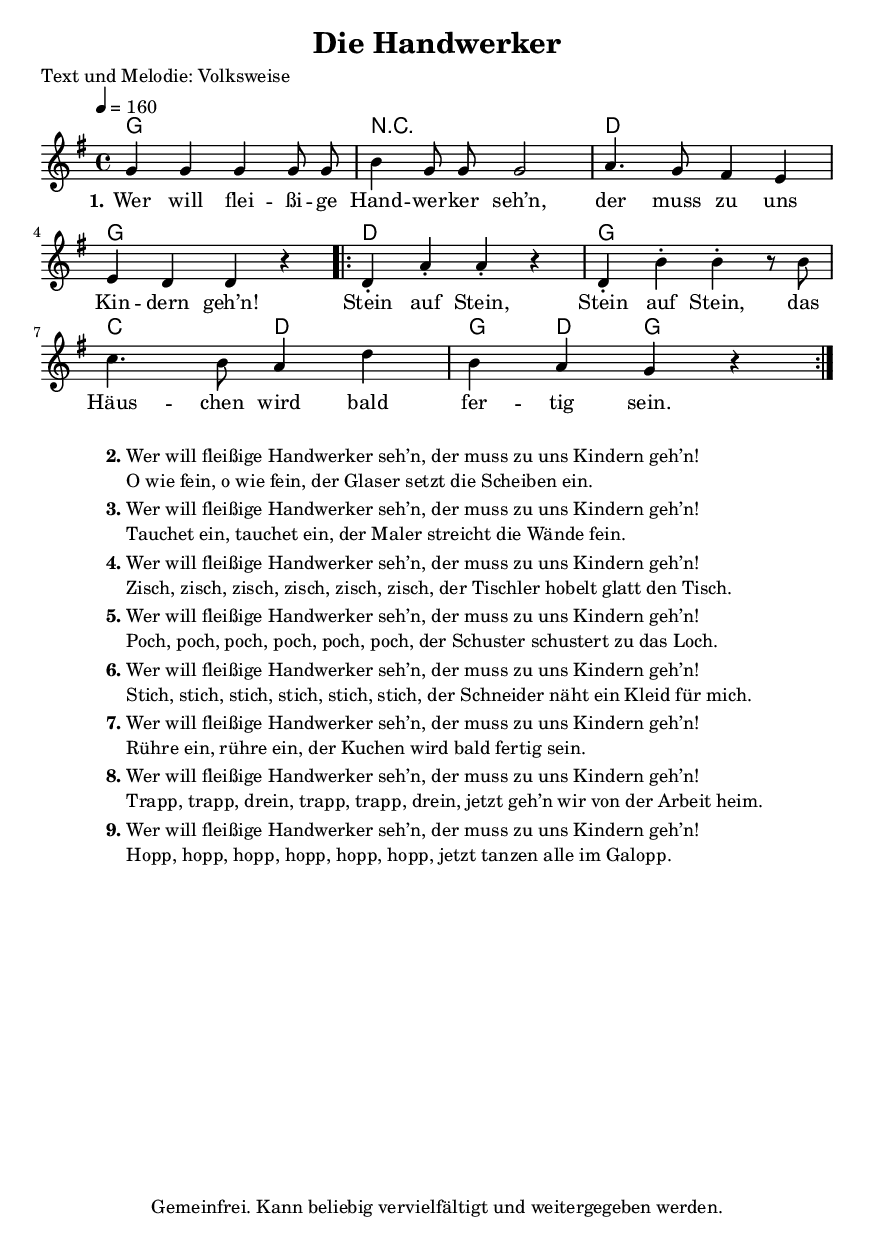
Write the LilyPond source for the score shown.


\version "2.12.3"

\include "default.ly"
\header {
  title = "Die Handwerker"
  poet = "Text und Melodie: Volksweise"
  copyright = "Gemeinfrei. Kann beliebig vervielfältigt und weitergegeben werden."
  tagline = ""
id="565127d0cb57201532f1532d38bfe9f24534641d"
}

#(set-global-staff-size 16)

akkordea = \chordmode {
  g1 R1 d1 g1 \repeat volta 2 {d1 g1 c2 d2 g4 d4 g2}
}


strophe = \relative c'' {
  g4 g g g8 g8 | b4 g8 g g2 | a4. g8 fis4 e | e d d r4 |
}

refrain = \relative c' {
  \repeat volta 2 {
  d4-\staccato a'4-\staccato a-\staccato r4|
  d,4-\staccato b'-\staccato b-\staccato r8 b8|
  c4. b8 a4 d | b a g r4
  }
}

text = \lyricmode {
  \set stanza = "1."
  Wer will flei -- ßi -- ge Hand -- wer -- ker seh’n,
  der muss zu uns Kin -- dern geh’n!
}

wdh = \lyricmode {
  Stein auf Stein, Stein auf Stein,
  das Häus -- chen wird bald fer -- tig sein.
}

\score {
  <<
    \new ChordNames { \akkordea }
    \new Voice = "Lied" {
      \autoBeamOff
      \clef "treble"
      \time 4/4
      \key g\major
      \tempo 4 = 160
      \strophe \refrain
    }
    \new Lyrics \lyricsto "Lied" { \text \wdh}
  >>
 \layout {}
}
\score {
 \unfoldRepeats
  <<
    \new ChordNames { \akkordea }
    \new Voice = "Lied" {
      \autoBeamOff
      \clef "treble"
      \time 4/4
      \key g\major
      \tempo 4 = 160
      \strophe \refrain
    }
  >>
 \midi {}
}


\markup {
  \fill-line {
    \column {
      \line {
        \bold "2."
        \column {
          "Wer will fleißige Handwerker seh’n, der muss zu uns Kindern geh’n!"
          "O wie fein, o wie fein, der Glaser setzt die Scheiben ein."
        }
      }
      \hspace #0.1
      \line {
        \bold "3."
        \column {
          "Wer will fleißige Handwerker seh’n, der muss zu uns Kindern geh’n!"
          "Tauchet ein, tauchet ein, der Maler streicht die Wände fein."
        }
      }
      \hspace #0.1
      \line {
        \bold "4."
        \column {
          "Wer will fleißige Handwerker seh’n, der muss zu uns Kindern geh’n!"
          "Zisch, zisch, zisch, zisch, zisch, zisch, der Tischler hobelt glatt den Tisch."
        }
      }
      \hspace #0.1
      \line {
        \bold "5."
        \column {
          "Wer will fleißige Handwerker seh’n, der muss zu uns Kindern geh’n!"
          "Poch, poch, poch, poch, poch, poch, der Schuster schustert zu das Loch."
        }
      }
      \hspace #0.1
      \line {
        \bold "6."
        \column {
          "Wer will fleißige Handwerker seh’n, der muss zu uns Kindern geh’n!"
          "Stich, stich, stich, stich, stich, stich, der Schneider näht ein Kleid für mich."
        }
      }
      \hspace #0.1
      \line {
        \bold "7."
        \column {
          "Wer will fleißige Handwerker seh’n, der muss zu uns Kindern geh’n!"
          "Rühre ein, rühre ein, der Kuchen wird bald fertig sein."
        }
      }
      \hspace #0.1
      \line {
        \bold "8."
        \column {
          "Wer will fleißige Handwerker seh’n, der muss zu uns Kindern geh’n!"
          "Trapp, trapp, drein, trapp, trapp, drein, jetzt geh’n wir von der Arbeit heim. "
        }
      }
      \hspace #0.1
      \line {
        \bold "9."
        \column {
          "Wer will fleißige Handwerker seh’n, der muss zu uns Kindern geh’n!"
          "Hopp, hopp, hopp, hopp, hopp, hopp, jetzt tanzen alle im Galopp."
        }
      }
    }
  }
}

 % some settings % vim: sw=2 et
